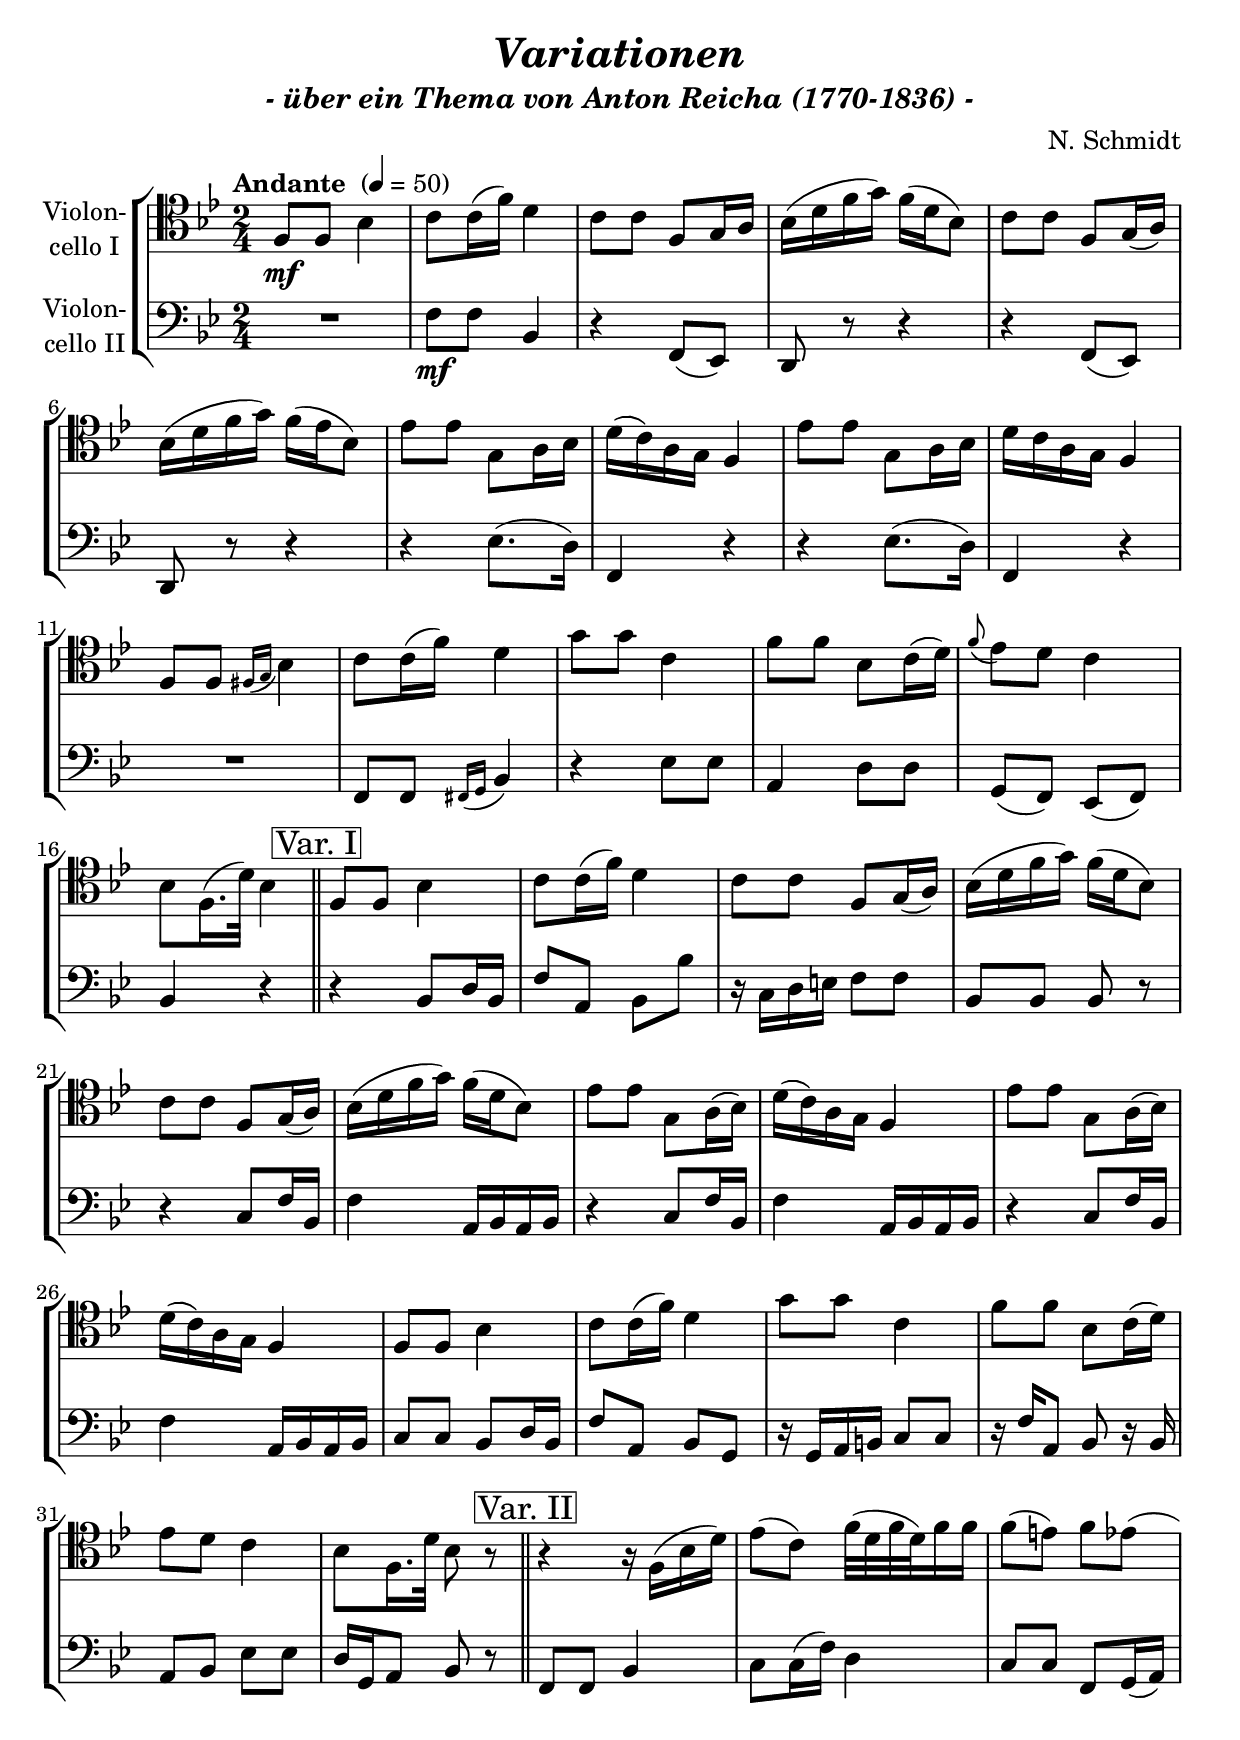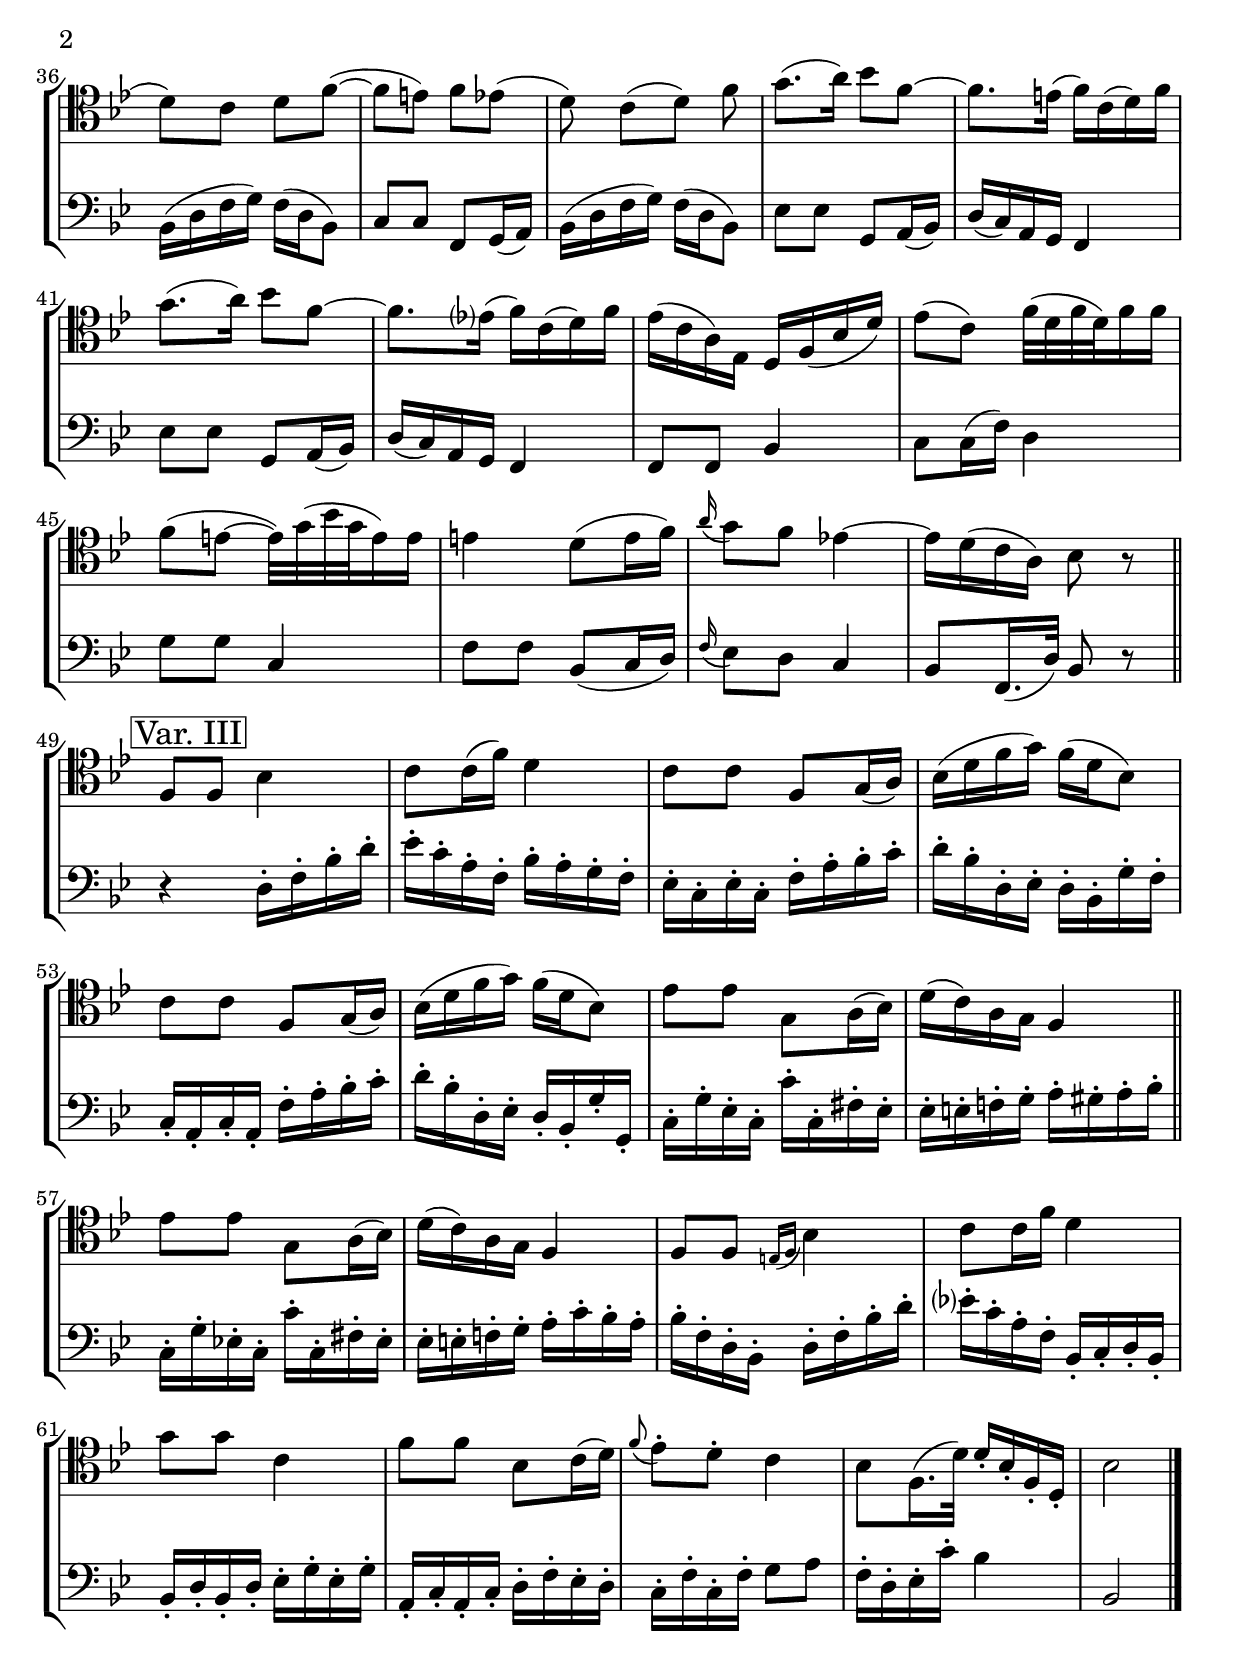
\version "2.18.2"
\include "deutsch.ly"
  
#(set-global-staff-size 22.5)

\header {
  title     = \markup \bold \italic "Variationen"
  subtitle  = \markup \italic "- über ein Thema von Anton Reicha (1770-1836) -"
  composer  = "N. Schmidt"
%  arranger  = ""
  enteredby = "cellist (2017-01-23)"
%  piece     = ""
}

voiceconsts = {
  \key b \major
  \time 2/4
  \clef "bass"
% \numericTimeSignature
  \compressFullBarRests
  % Set default beaming for all staves
%  \set Timing.beamExceptions = #'()
%  \set Timing.baseMoment     = #(ly:make-moment 1 4)
%  \set Timing.beatStructure  = #'(1 1 1)
  \tempo "Andante " 4=50
}

mifl = "flute"
mist = "string ensemble 1"
%minstr = "accordion"
miba = "bassoon"
%miba = "electric bass (pick)"
%miba = "electric bass (finger)"
%milo = "drawbar organ"
milo = "harpsichord"

boxa = { \bar "||" \mark \markup \box "Var. I" }
boxb = { \bar "||" \mark \markup \box "Var. II" }
boxc = { \bar "||" \mark \markup \box "Var. III" }

va = \relative c {
  \voiceconsts
  \clef "tenor"
  
  f8\mf f b4
  c8 c16( f) d4
  c8 c f, g16 a
  b( d f g) f( d b8)
  c c f, g16( a)
  b( d f g) f( es b8)

  es es g, a16 b
  d( c) a g f4
  es'8 es g, a16 b
  d c a g f4
  f8 f \appoggiatura { fis16[ g] } b4
  c8 c16( f) d4
  g8 g c,4

  f8 f b, c16( d)
  \appoggiatura f8 es d c4
  b8 f16.( d'32) b4 \boxa
  f8 f b4
  c8 c16( f) d4
  c8 c f, g16( a)
  b( d f g) f( d b8)

  c c f, g16( a)
  b( d f g) f( d b8)
  es es g, a16( b)
  d( c) a g f4
  es'8 es g, a16( b)
  d( c) a g f4
  f8 f b4

  c8 c16( f) d4
  g8 g c,4
  f8 f b, c16( d)
  es8 d c4
  b8 f16. d'32 b8 r \boxb
  r4 r16 f( b d)
  es8( c) f32( d f d) f16 f

  f8( e) f es(
  d) c d f(~
  f e) f es(
  d) c[( d)] f
  g8.( a16) b8 f~
  f8. e16( f) c( d) f

  g8.( a16) b8 f~
  f8. es?16( f) c( d) f
  es( c a) es d f( b d)
  es8( c) f32( d f d) f16 f

  f8( e~ e32) g( b g e16) e
  e4 d8( e16 f)
  \appoggiatura a g8 f es!4~
  es16 d( c a) b8 r \boxc
  f f b4
  c8 c16( f) d4

  c8 c f, g16( a)
  b( d f g) f( d b8)
  c c f, g16( a)
  b( d f g) f( d b8)
  es es g, a16( b)
  d( c) a g f4 \bar "||"

  es'8 es g, a16( b)
  d( c) a g f4
  f8 f \appoggiatura { e16[ f] } b4
  c8 c16 f d4
  g8 g c,4
  f8 f b, c16( d)
  \appoggiatura f8 es-. d-. c4

  b8 f16.( d'32) d16-. b-. f-. d-.
  b'2 \bar "|."
}

vb = \relative c {
  \voiceconsts

  R2
  f8\mf f b,4
  r f8( es)
  d r r4
  r f8( es)
  d r r4
  r es'8.( d16)
  f,4 r
  r es'8.( d16)
  f,4 r
  R2

  f8 f \appoggiatura { fis16[ g] } b4
  r es8 es
  a,4 d8 d
  g,( f) es( f)
  b4 r \boxa
  r b8 d16 b
  f'8 a, b b'
  r16 c, d e f8 f
  b, b b r

  r4 c8 f16 b,
  f'4 a,16 b a b
  r4 c8 f16 b,
  f'4 a,16 b a b
  r4 c8 f16 b,
  f'4 a,16 b a b
  c8 c b d16 b
  f'8 a, b g

  r16 g a h c8 c
  r16 f a,8 b r16 b
  a8 b es es
  d16 g, a8 b r \boxb
  f f b4
  c8 c16( f) d4
  c8 c f, g16( a)

  b( d f g) f( d b8)
  c c f, g16( a)
  b( d f g) f( d b8)
  es es g, a16( b)
  d( c) a g f4
  es'8 es g, a16( b)
  d( c) a g f4

  f8 f b4
  c8 c16( f) d4
  g8 g c,4
  f8 f b,( c16 d)
  \appoggiatura f es8 d c4
  b8 f16.( d'32) b8 r \boxc
  r4 d16-. f-. b-. d-.
  es-. c-. a-. f-. b-. a-. g-. f-.

  es-. c-. es-. c-. f-. a-. b-. c-.
  d-. b-. d,-. es-. d-. b-. g'-. f-.
  c-. a-. c-. a-. f'-. a-. b-. c-.
  d-. b-. d,-. es-. d-. b-. g'-. g,-.
  c-. g'-. es-. c-. c'-. c,-. fis-. es-.

  es-. e-. f!-. g-. a-. gis-. a-. b-. \bar "||"
  c,-. g'-. es!-. c-. c'-. c,-. fis-. es-.
  es-. e-. f!-. g-. a-. c-. b-. a-.
  b-. f-. d-. b-. d-. f-. b-. d-.
  es?-. c-. a-. f-. b,-. c-. d-. b-.

  b-. d-. b-. d-. es-. g-. es-. g-.
  a,-. c-. a-. c-. d-. f-. es-. d-.
  c-. f-. c-. f-. g8 a
  f16-. d-. es-. c'-. b4
  b,2 \bar "|."
}


music = \new StaffGroup <<
      \new Staff {
	\set Staff.midiInstrument = \mist
	\set Staff.instrumentName = \markup \center-column { "Violon-" "cello I" }
	\transpose b b { \va }
      }

      \new Staff {
	\set Staff.midiInstrument = \miba
	\set Staff.instrumentName = \markup \center-column { "Violon-" "cello II" }
	\transpose b b { \vb }
      }
>>

\book {
  \score {
    \music
    \layout {}
  }

  \score {
    \unfoldRepeats \music

    \midi {
      \context {
        \Score
      }
    }
  }
}
